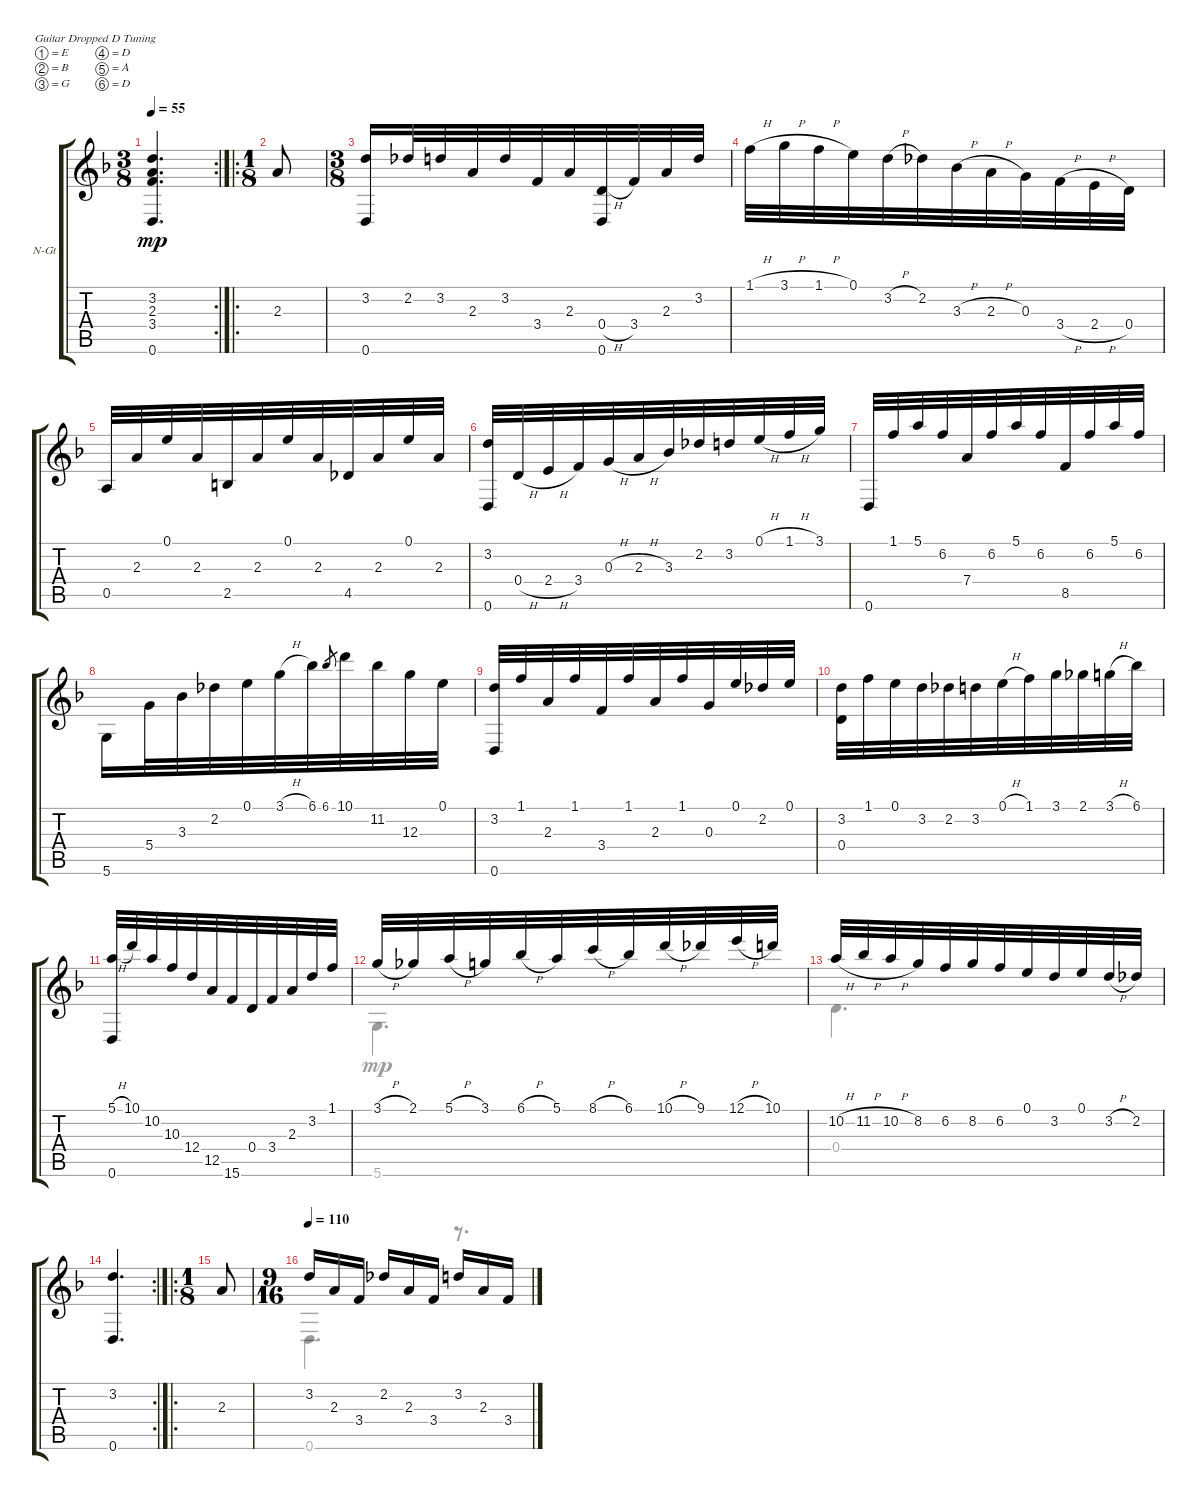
\defaultSystemsLayout 4
\bracketExtendMode groupsimilarinstruments
\firstSystemTrackNameOrientation horizontal
\otherSystemsTrackNameOrientation horizontal
\track ("6-струнная гитара" "N-Gt") {instrument acousticguitarnylon}
\staff {score tabs}
\tuning (E4 B3 G3 D3 A2 D2)
\voice
\rc 2
\ts (3 8)
\tempo 55
\clef g2
\scale
0.20354
\ks f
(3.2 2.3 3.4 0.6).4{d dy mp} |
\ro
\ts (1 8)
\scale
0.415929 2.3.8 |
\ts (3 8)
\scale
0.380531 (3.2 0.6).16 2.2.32 3.2.32 2.3.32 3.2.32 3.4.32 2.3.32 (0.4{h} 0.6).32 3.4.32 2.3.32 3.2.32 |
\scale
0.333333 1.1{h}.32 3.1{h}.32 1.1{h}.32 0.1.32 3.2{h}.32 2.2.32 3.3{h}.32 2.3{h}.32 0.3.32 3.4{h}.32 2.4{h}.32 0.4.32 |
\scale
0.333333 0.5.32 2.3.32 0.1.32 2.3.32 2.5.32 2.3.32 0.1.32 2.3.32 4.5.32 2.3.32 0.1.32 2.3.32 |
\scale
0.333333 (3.2 0.6).32 0.4{h}.32 2.4{h}.32 3.4.32 0.3{h}.32 2.3{h}.32 3.3.32 2.2.32 3.2.32 0.1{h}.32 1.1{h}.32 3.1.32 |
\scale
0.333333 0.6.32 1.1.32 5.1.32 6.2.32 7.4.32 6.2.32 5.1.32 6.2.32 8.5.32 6.2.32 5.1.32 6.2.32 |
\scale
0.333333 5.6.16 5.4.32 3.3.32 2.2.32 0.1.32 3.1{h}.32 6.1.32 6.1.8{gr} 10.1.32 11.2.32 12.3.32 0.1.32 |
\scale
0.333333 (3.2 0.6).32 1.1.32 2.3.32 1.1.32 3.4.32 1.1.32 2.3.32 1.1.32 0.3.32 0.1.32 2.2.32 0.1.32 |
\scale
0.333333 (3.2 0.4).32 1.1.32 0.1.32 3.2.32 2.2.32 3.2.32 0.1{h}.32 1.1.32 3.1.32 2.1.32 3.1{h}.32 6.1.32 |
\scale
0.333333 (5.1{h} 0.6).32 10.1.32 10.2.32 10.3.32 12.4.32 12.5.32 15.6.32 0.4.32 3.4.32 2.3.32 3.2.32 1.1.32 |
\scale
0.333333 3.1{h}.32 2.1.32 5.1{h}.32 3.1.32 6.1{h}.32 5.1.32 8.1{h}.32 6.1.32 10.1{h}.32 9.1.32 12.1{h}.32 10.1.32 |
\scale
0.230769 10.2{h}.32 11.2{h}.32 10.2{h}.32 8.2.32 6.2.32 8.2.32 6.2.32 0.1.32 3.2.32 0.1.32 3.2{h}.32 2.2.32 |
\rc 2
\scale
0.252747 (3.2 0.6).4{d} |
\ro
\ts (1 8)
\scale
0.516484 2.3.8 |
\ts (9 16)
\tempo 110
\scale
0.505882 3.2.16 2.3.16 3.4.16 2.2.16 2.3.16 3.4.16 3.2.16 2.3.16 3.4.16
\voice
\clef g2
\ottava regular
\simile none
\scale
0.20354
\ks f
|
\scale
0.415929 |
\scale
0.380531 |
\scale
0.333333 |
\scale
0.333333 |
\scale
0.333333 |
\scale
0.333333 |
\scale
0.333333 |
\scale
0.333333 |
\scale
0.333333 |
\scale
0.333333 |
\scale
0.333333 5.6.4{d} |
\scale
0.230769 0.4.4{d} |
\scale
0.252747 |
\scale
0.516484 |
\scale
0.505882 0.6.4{d} r.8{d}
